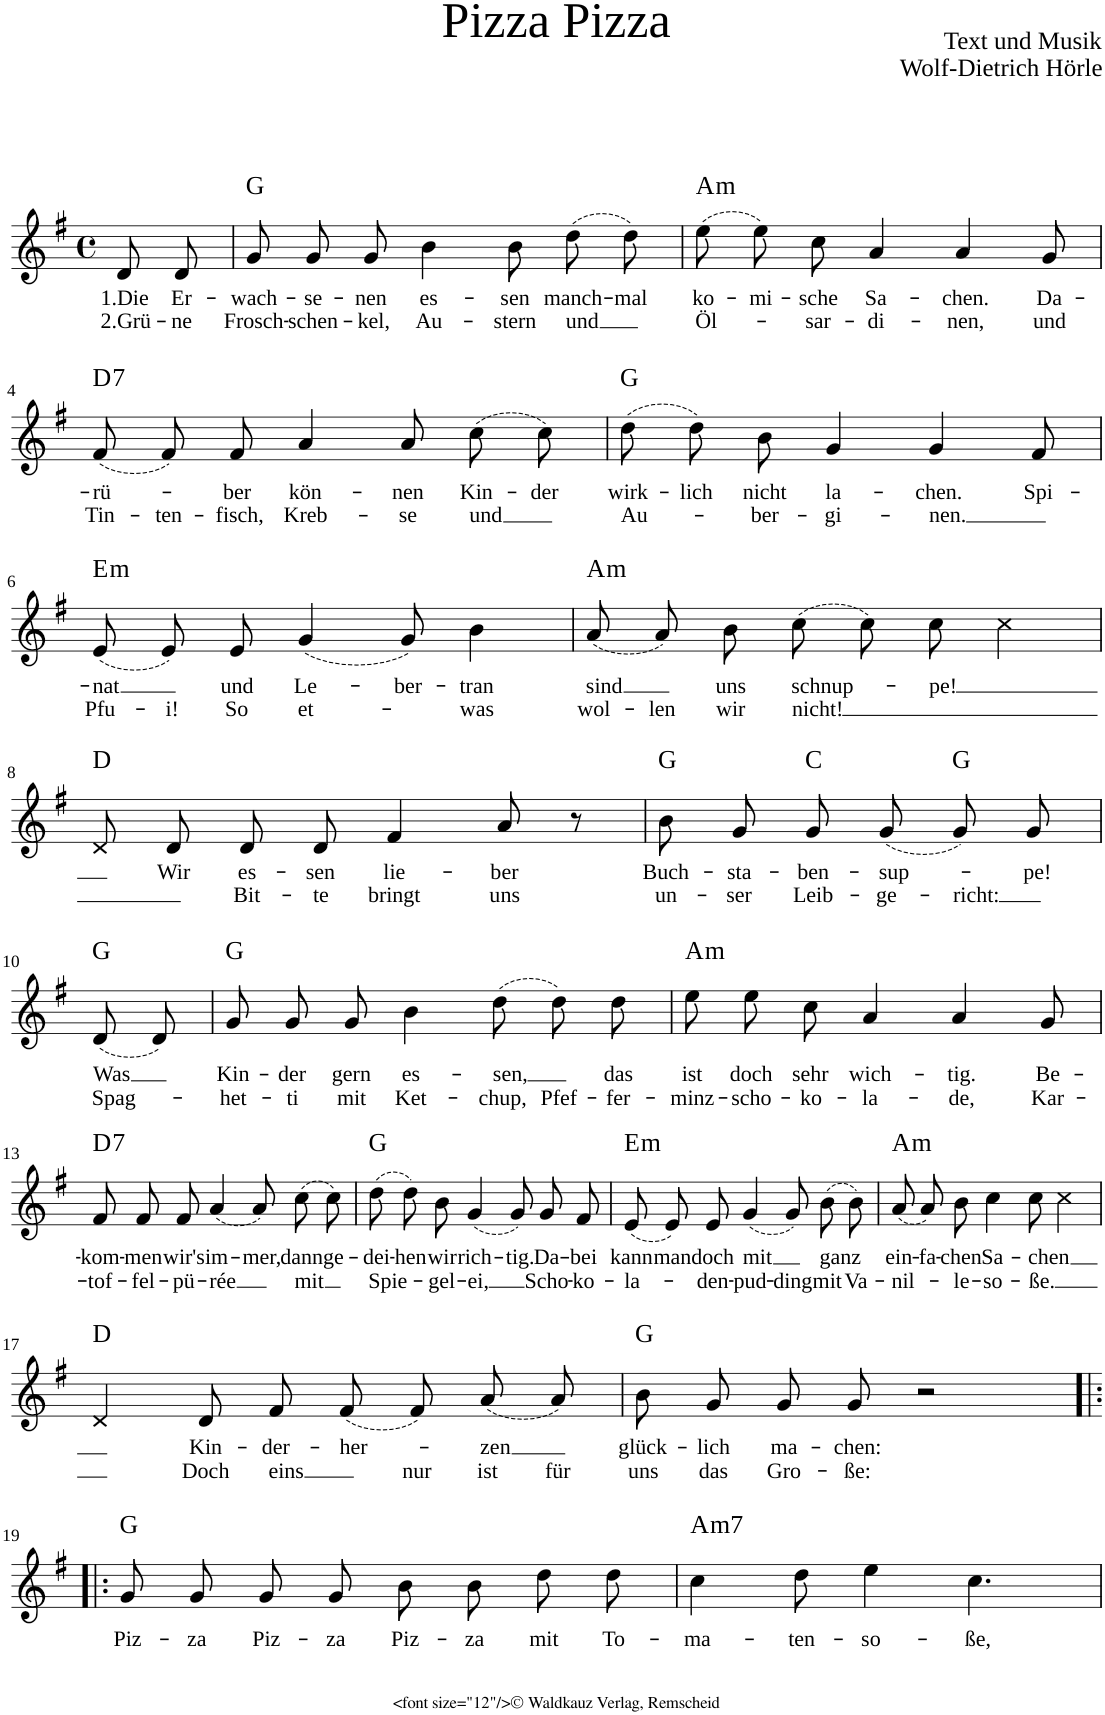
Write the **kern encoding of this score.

**kern	**text	**text	**harte
*part1	*part1	*part1	*part1
*staff1	*staff1	*staff1	*
*clefG2	*	*	*
*k[f#]	*	*	*
*G:	*	*	*
*M4/4	*	*	*
*met(c)	*	*	*
=1	=1	=1	=1
!	!LO:LY:b	!LO:LY:b	!
8d/L	1.Die	2.Grü-	.
!	!LO:LY:b	!LO:LY:b	!
8d/J	Er-	-ne	.
=2	=2	=2	=2
!	!LO:LY:b	!LO:LY:b	!
8g/L	-wach-	Frosch-	G:maj
!	!LO:LY:b	!LO:LY:b	!
8g/J	-se-	-schen-	.
!	!LO:LY:b	!LO:LY:b	!
8g/	-nen	-kel,	.
!	!LO:LY:b	!LO:LY:b	!
4b\	es-	Au-	.
!	!LO:LY:b	!LO:LY:b	!
8b\	-sen	-stern	.
!	!LO:LY:b	!LO:LY:b	!
(8dd\L	manch-	und	.
!	!LO:LY:b	!	!
8dd\J)	-mal	.	.
=3	=3	=3	=3
!	!LO:LY:b	!LO:LY:b	!LO:H:kt=m
(8ee\L	ko-	Öl-	A:min
!	!LO:LY:b	!	!
8ee\J)	-mi-	.	.
!	!LO:LY:b	!LO:LY:b	!
8cc\	-sche	-sar-	.
!	!LO:LY:b	!LO:LY:b	!
4a/	Sa-	-di-	.
!	!LO:LY:b	!LO:LY:b	!
4a/	-chen.	-nen,	.
!	!LO:LY:b	!LO:LY:b	!
8g/	Da-	und	.
!!LO:LB:g=z
=4	=4	=4	=4
!	!LO:LY:b	!LO:LY:b	!LO:H:kt=7
(8f#/L	-rü-	Tin-	D:7
!	!	!LO:LY:b	!
8f#/J)	.	-ten-	.
!	!LO:LY:b	!LO:LY:b	!
8f#/	-ber	-fisch,	.
!	!LO:LY:b	!LO:LY:b	!
4a/	kön-	Kreb-	.
!	!LO:LY:b	!LO:LY:b	!
8a/	-nen	-se	.
!	!LO:LY:b	!LO:LY:b	!
(8cc\L	Kin-	und	.
!	!LO:LY:b	!	!
8cc\J)	-der	.	.
=5	=5	=5	=5
!	!LO:LY:b	!LO:LY:b	!
(8dd\L	wirk-	Au-	G:maj
!	!LO:LY:b	!	!
8dd\J)	-lich	.	.
!	!LO:LY:b	!LO:LY:b	!
8b\	nicht	-ber-	.
!	!LO:LY:b	!LO:LY:b	!
4g/	la-	-gi-	.
!	!LO:LY:b	!LO:LY:b	!
4g/	-chen.	-nen.	.
!	!LO:LY:b	!	!
8f#/	Spi-	.	.
!!LO:LB:g=z
=6	=6	=6	=6
!	!LO:LY:b	!LO:LY:b	!LO:H:kt=m
(8e/L	-nat	Pfu-	E:min
!	!	!LO:LY:b	!
8e/J)	.	-i!	.
!	!LO:LY:b	!LO:LY:b	!
8e/	und	So	.
!	!LO:LY:b	!LO:LY:b	!
(4g/	Le-	et-	.
!	!LO:LY:b	!	!
8g/)	-ber-	.	.
!	!LO:LY:b	!LO:LY:b	!
4b\	-tran	-was	.
=7	=7	=7	=7
!	!LO:LY:b	!LO:LY:b	!LO:H:kt=m
(8a/L	sind	wol-	A:min
!	!	!LO:LY:b	!
8a/J)	.	-len	.
!	!LO:LY:b	!LO:LY:b	!
8b\L	uns	wir	.
!	!LO:LY:b	!LO:LY:b	!
(8cc\J	schnup-	nicht!	.
8cc\L)	.	.	.
!	!LO:LY:b	!	!
8cc\J	-pe!	.	.
4cc\	.	.	.
!!LO:LB:g=z
=8	=8	=8	=8
8d/L	.	.	D:maj
!	!LO:LY:b	!	!
8d/J	Wir	.	.
!	!LO:LY:b	!LO:LY:b	!
8d/L	es-	Bit-	.
!	!LO:LY:b	!LO:LY:b	!
8d/J	-sen	-te	.
!	!LO:LY:b	!LO:LY:b	!
4f#/	lie-	bringt	.
!	!LO:LY:b	!LO:LY:b	!
8a/	-ber	uns	.
8r	.	.	.
=9	=9	=9	=9
!	!LO:LY:b	!LO:LY:b	!
8b/L	Buch-	un-	G:maj
!	!LO:LY:b	!LO:LY:b	!
8g/J	-sta-	-ser	.
!	!LO:LY:b	!LO:LY:b	!
8g/L	-ben-	Leib-	C:maj
!	!LO:LY:b	!LO:LY:b	!
(8g/J	-sup-	-ge-	.
!	!	!LO:LY:b	!
8g/L)	.	-richt:	G:maj
!	!LO:LY:b	!	!
8g/J	-pe!	.	.
!!LO:LB:g=z
=10	=10	=10	=10
!	!LO:LY:b	!LO:LY:b	!
(8d/L	Was	Spag-	G:maj
8d/J)	.	.	.
=11	=11	=11	=11
!	!LO:LY:b	!LO:LY:b	!
8g/L	Kin-	-het-	G:maj
!	!LO:LY:b	!LO:LY:b	!
8g/J	-der	-ti	.
!	!LO:LY:b	!LO:LY:b	!
8g/	gern	mit	.
!	!LO:LY:b	!LO:LY:b	!
4b\	es-	Ket-	.
!	!LO:LY:b	!LO:LY:b	!
(8dd\	-sen,	-chup,	.
!	!	!LO:LY:b	!
8dd\L)	.	Pfef-	.
!	!LO:LY:b	!LO:LY:b	!
8dd\J	das	-fer-	.
=12	=12	=12	=12
!	!LO:LY:b	!LO:LY:b	!LO:H:kt=m
8ee\L	ist	-minz-	A:min
!	!LO:LY:b	!LO:LY:b	!
8ee\J	doch	-scho-	.
!	!LO:LY:b	!LO:LY:b	!
8cc\	sehr	-ko-	.
!	!LO:LY:b	!LO:LY:b	!
4a/	wich-	-la-	.
!	!LO:LY:b	!LO:LY:b	!
4a/	-tig.	-de,	.
!	!LO:LY:b	!LO:LY:b	!
8g/	Be-	Kar-	.
!!LO:LB:g=z
=13	=13	=13	=13
!	!LO:LY:b	!LO:LY:b	!LO:H:kt=7
8f#/L	-kom-	-tof-	D:7
!	!LO:LY:b	!LO:LY:b	!
8f#/J	-men	-fel-	.
!	!LO:LY:b	!LO:LY:b	!
8f#/	wir's	-pü-	.
!	!LO:LY:b	!LO:LY:b	!
(4a/	im-	-rée	.
!	!LO:LY:b	!	!
8a/)	-mer,	.	.
!	!LO:LY:b	!LO:LY:b	!
(8cc\L	dann	mit	.
!	!LO:LY:b	!	!
8cc\J)	ge-	.	.
=14	=14	=14	=14
!	!LO:LY:b	!LO:LY:b	!
(8dd\L	-dei-	Spie-	G:maj
!	!LO:LY:b	!	!
8dd\J)	-hen	.	.
!	!LO:LY:b	!LO:LY:b	!
8b\	wir	-gel-	.
!	!LO:LY:b	!LO:LY:b	!
(4g/	rich-	-ei,	.
!	!LO:LY:b	!	!
8g/)	-tig.	.	.
!	!LO:LY:b	!LO:LY:b	!
8g/L	Da-	Scho-	.
!	!LO:LY:b	!LO:LY:b	!
8f#/J	-bei	-ko-	.
=15	=15	=15	=15
!	!LO:LY:b	!LO:LY:b	!LO:H:kt=m
(8e/L	kann	-la-	E:min
!	!LO:LY:b	!	!
8e/J)	man	.	.
!	!LO:LY:b	!LO:LY:b	!
8e/	doch	-den-	.
!	!LO:LY:b	!LO:LY:b	!
(4g/	mit	-pud-	.
!	!	!LO:LY:b	!
8g/)	.	-ding	.
!	!LO:LY:b	!LO:LY:b	!
(8b\L	ganz	mit	.
!	!	!LO:LY:b	!
8b\J)	.	Va-	.
=16	=16	=16	=16
!	!LO:LY:b	!LO:LY:b	!LO:H:kt=m
(8a/L	ein-	-nil-	A:min
!	!LO:LY:b	!	!
8a/J)	-fa-	.	.
!	!LO:LY:b	!LO:LY:b	!
8b\	-chen	-le-	.
!	!LO:LY:b	!LO:LY:b	!
4cc\	Sa-	-so-	.
!	!LO:LY:b	!LO:LY:b	!
8cc\	-chen	-ße.	.
4cc\	.	.	.
!!LO:LB:g=z
=17	=17	=17	=17
4d/	.	.	D:maj
!	!LO:LY:b	!LO:LY:b	!
8d/L	Kin-	Doch	.
!	!LO:LY:b	!LO:LY:b	!
8f#/J	-der-	eins	.
!	!LO:LY:b	!	!
(8f#/L	-her-	.	.
!	!	!LO:LY:b	!
8f#/J)	.	nur	.
!	!LO:LY:b	!LO:LY:b	!
(8a/L	-zen	ist	.
!	!	!LO:LY:b	!
8a/J)	.	für	.
=18	=18	=18	=18
!	!LO:LY:b	!LO:LY:b	!
8b/L	glück-	uns	G:maj
!	!LO:LY:b	!LO:LY:b	!
8g/J	-lich	das	.
!	!LO:LY:b	!LO:LY:b	!
8g/L	ma-	Gro-	.
!	!LO:LY:b	!LO:LY:b	!
8g/J	-chen:	-ße:	.
2r	.	.	.
!!LO:LB:g=z
=19!|:	=19!|:	=19!|:	=19!|:
!	!LO:LY:b	!	!
8g/L	Piz-	.	G:maj
!	!LO:LY:b	!	!
8g/J	-za	.	.
!	!LO:LY:b	!	!
8g/L	Piz-	.	.
!	!LO:LY:b	!	!
8g/J	-za	.	.
!	!LO:LY:b	!	!
8b\L	Piz-	.	.
!	!LO:LY:b	!	!
8b\J	-za	.	.
!	!LO:LY:b	!	!
8dd\L	mit	.	.
!	!LO:LY:b	!	!
8dd\J	To-	.	.
=20	=20	=20	=20
!	!LO:LY:b	!	!LO:H:kt=m7
4cc\	-ma-	.	A:min7
!	!LO:LY:b	!	!
8dd\	-ten-	.	.
!	!LO:LY:b	!	!
4ee\	-so-	.	.
!	!LO:LY:b	!	!
4.cc\	-ße,	.	.
=	=	=	=
*-	*-	*-	*-
